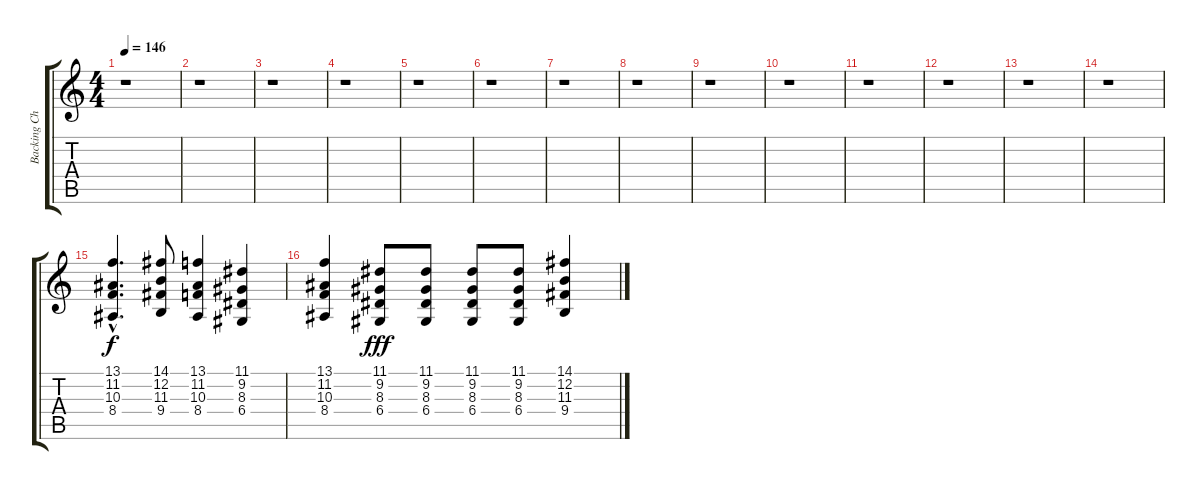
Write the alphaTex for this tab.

\track ("Backing Choir" "Backing Ch") {instrument choiraahs}
\staff {score tabs}
\tuning (E4 B3 G3 D3 A2 E2) {hide}
\ts (4 4)
\tempo 146
\clef g2
\ks c
r.1{dy f} |
r.1 |
r.1 |
r.1 |
r.1 |
r.1 |
r.1 |
r.1 |
r.1 |
r.1 |
r.1 |
r.1 |
r.1 |
r.1 |
(13.1{hac} 11.2{hac} 10.3{hac} 8.4{hac}).4{d} (14.1 12.2 11.3 9.4).8 (13.1 11.2 10.3 8.4).4 (11.1 9.2 8.3 6.4).4 |
(13.1 11.2 10.3 8.4).4 (11.1 9.2 8.3 6.4).8{dy fff} (11.1 9.2 8.3 6.4).8 (11.1 9.2 8.3 6.4).8 (11.1 9.2 8.3 6.4).8 (14.1 12.2 11.3 9.4).4
